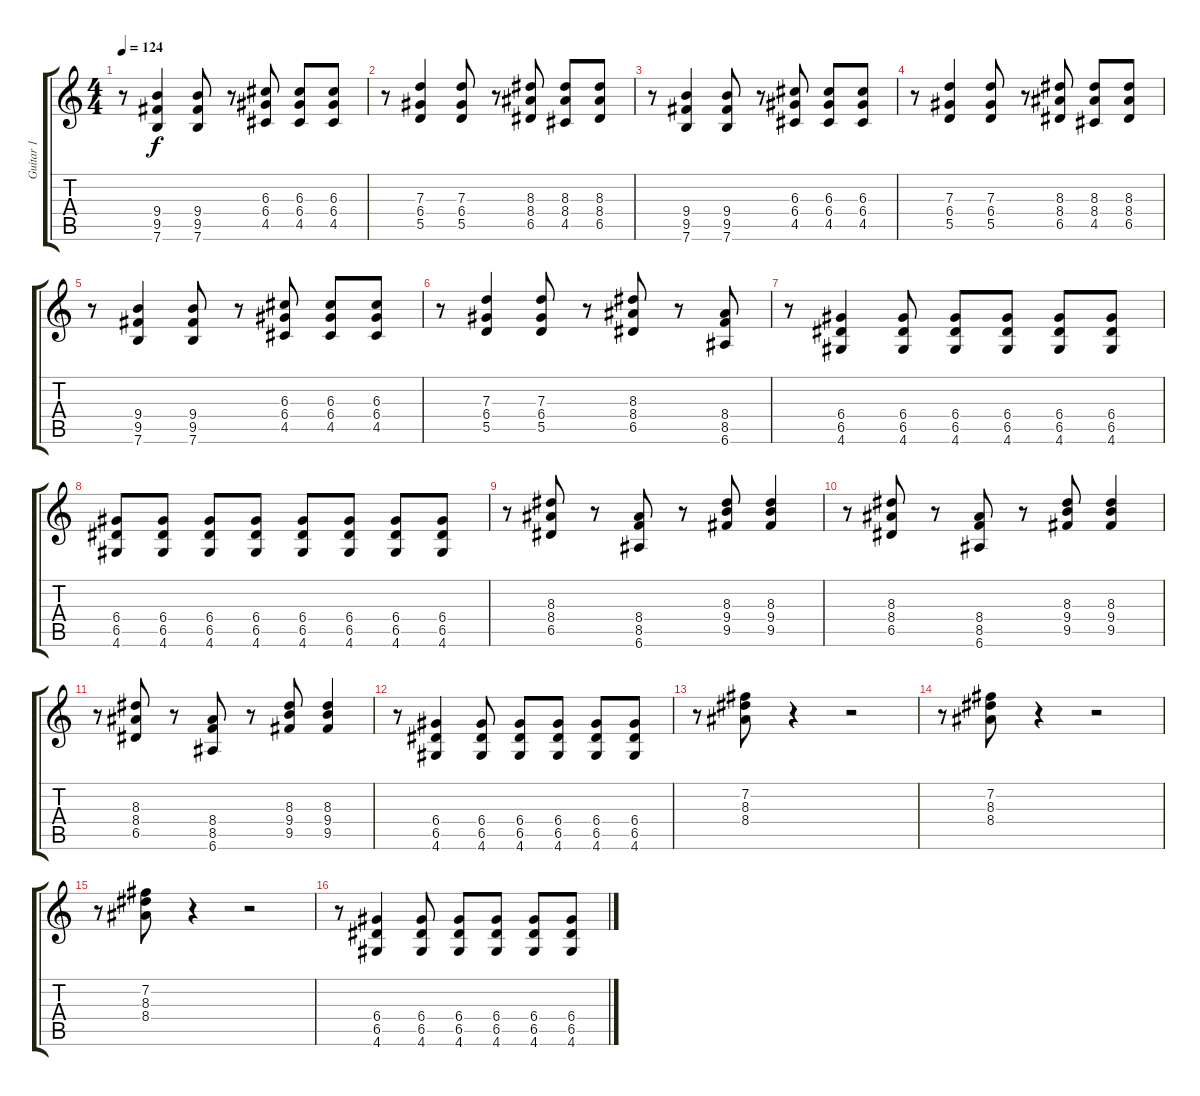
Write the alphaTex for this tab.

\track ("Guitar 1" "Guitar 1") {instrument overdrivenguitar}
\staff {score tabs}
\tuning (E4 B3 G3 D3 A2 E2) {hide}
\ts (4 4)
\tempo 124
\clef g2
\ks c
r.8{dy f} (9.4 9.5 7.6).4 (9.4 9.5 7.6).8 r.8 (6.3 6.4 4.5).8 (6.3 6.4 4.5).8 (6.3 6.4 4.5).8 |
r.8 (7.3 6.4 5.5).4 (7.3 6.4 5.5).8 r.8 (8.3 8.4 6.5).8 (8.3 8.4 4.5).8 (8.3 8.4 6.5).8 |
r.8 (9.4 9.5 7.6).4 (9.4 9.5 7.6).8 r.8 (6.3 6.4 4.5).8 (6.3 6.4 4.5).8 (6.3 6.4 4.5).8 |
r.8 (7.3 6.4 5.5).4 (7.3 6.4 5.5).8 r.8 (8.3 8.4 6.5).8 (8.3 8.4 4.5).8 (8.3 8.4 6.5).8 |
r.8 (9.4 9.5 7.6).4 (9.4 9.5 7.6).8 r.8 (6.3 6.4 4.5).8 (6.3 6.4 4.5).8 (6.3 6.4 4.5).8 |
r.8 (7.3 6.4 5.5).4 (7.3 6.4 5.5).8 r.8 (8.3 8.4 6.5).8 r.8 (8.4 8.5 6.6).8 |
r.8 (6.4 6.5 4.6).4 (6.4 6.5 4.6).8 (6.4 6.5 4.6).8 (6.4 6.5 4.6).8 (6.4 6.5 4.6).8 (6.4 6.5 4.6).8 |
(6.4 6.5 4.6).8 (6.4 6.5 4.6).8 (6.4 6.5 4.6).8 (6.4 6.5 4.6).8 (6.4 6.5 4.6).8 (6.4 6.5 4.6).8 (6.4 6.5 4.6).8 (6.4 6.5 4.6).8 |
r.8 (8.3 8.4 6.5).8 r.8 (8.4 8.5 6.6).8 r.8 (8.3 9.4 9.5).8 (8.3 9.4 9.5).4 |
r.8 (8.3 8.4 6.5).8 r.8 (8.4 8.5 6.6).8 r.8 (8.3 9.4 9.5).8 (8.3 9.4 9.5).4 |
r.8 (8.3 8.4 6.5).8 r.8 (8.4 8.5 6.6).8 r.8 (8.3 9.4 9.5).8 (8.3 9.4 9.5).4 |
r.8 (6.4 6.5 4.6).4 (6.4 6.5 4.6).8 (6.4 6.5 4.6).8 (6.4 6.5 4.6).8 (6.4 6.5 4.6).8 (6.4 6.5 4.6).8 |
r.8 (7.2 8.3 8.4).8 r.4 r.2 |
r.8 (7.2 8.3 8.4).8 r.4 r.2 |
r.8 (7.2 8.3 8.4).8 r.4 r.2 |
r.8 (6.4 6.5 4.6).4 (6.4 6.5 4.6).8 (6.4 6.5 4.6).8 (6.4 6.5 4.6).8 (6.4 6.5 4.6).8 (6.4 6.5 4.6).8
